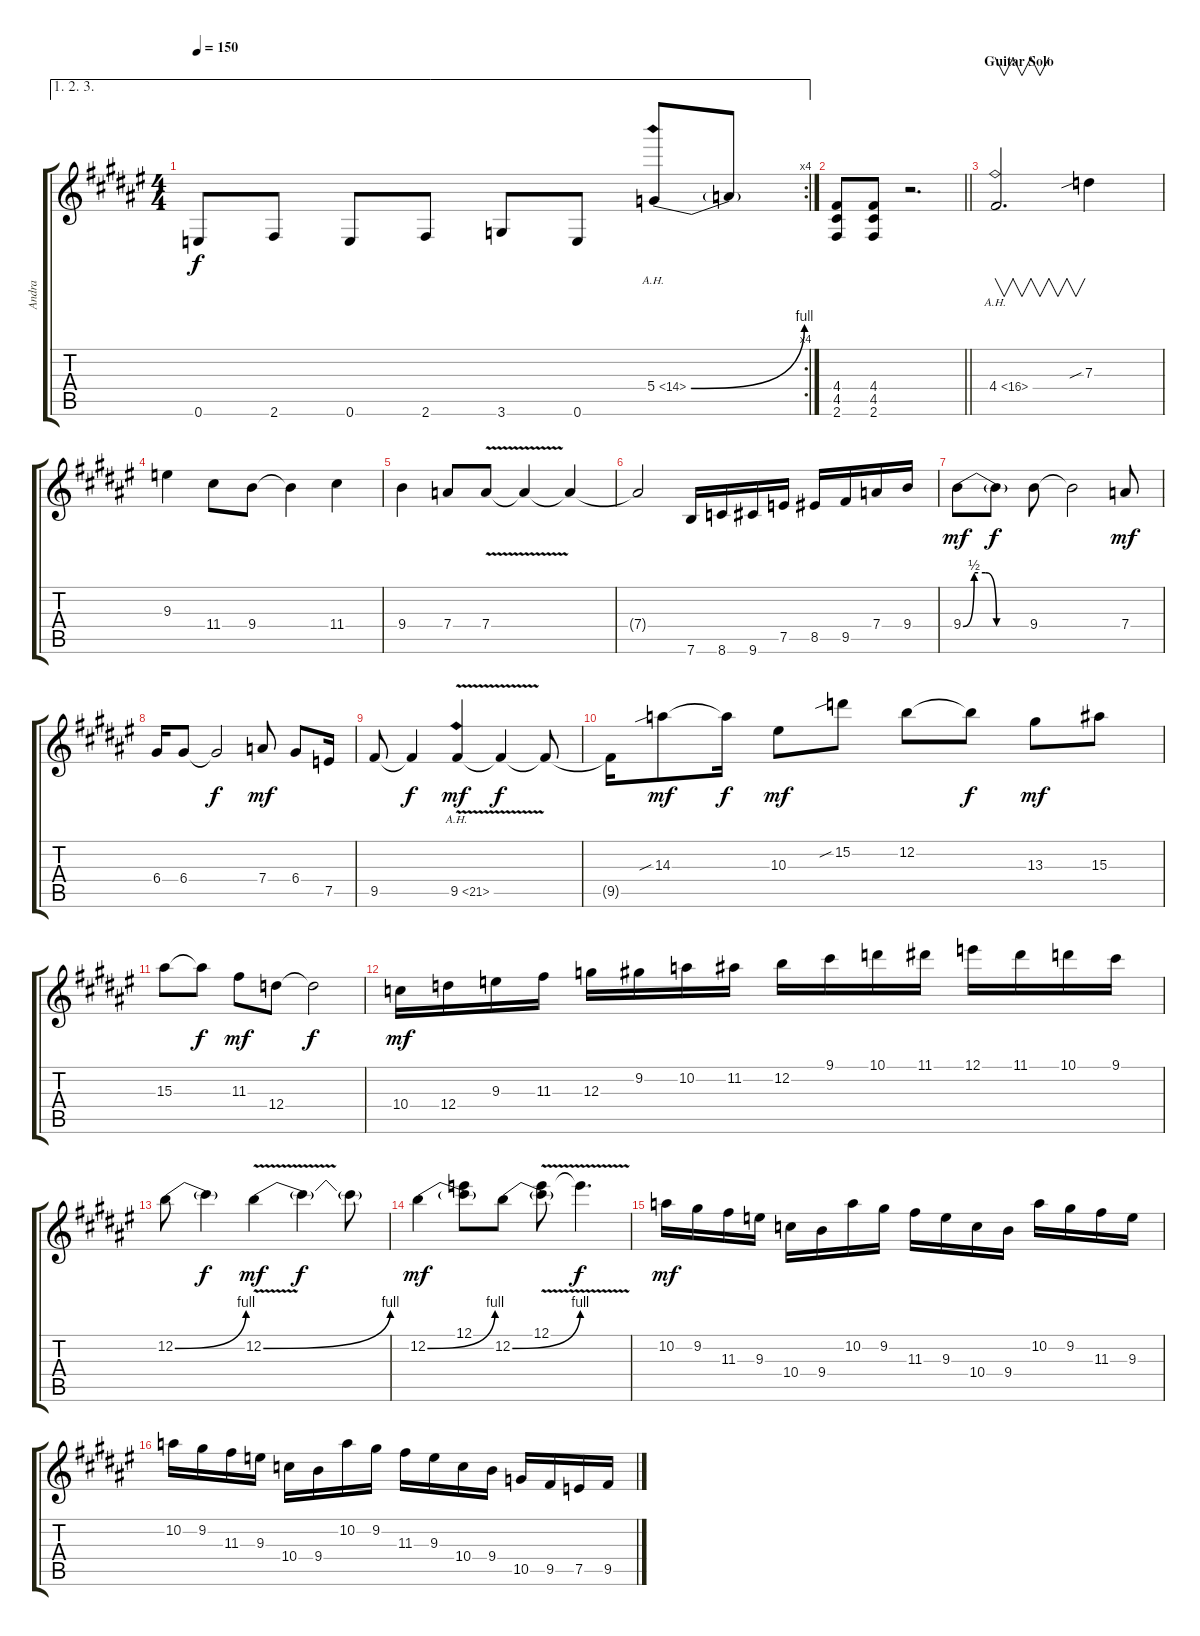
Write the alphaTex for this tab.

\track ("Andra" "Andra") {instrument distortionguitar}
\staff {score tabs}
\tuning (E4 B3 G3 D3 A2 E2) {hide}
\ae (1 2 3)
\rc 4
\ts (4 4)
\tempo 150
\clef g2
\ks f#
0.6.8{dy f} 2.6.8 0.6.8 2.6.8 3.6.8 0.6.8 5.4{be (bend 0 0 60 4) ah 9}.8 5.4{t}.8 |
\barLineRight lightlight
(4.4 4.5 2.6).8 (4.4 4.5 2.6).8 r.2{d} |
\section ("" "Guitar Solo")
4.4{ah 12}.2{v d volume 16} 7.3{sib}.4 |
9.3.4 11.4.8 9.4.8 9.4{t}.4 11.4.4 |
9.4.4 7.4.8 7.4{v}.8 7.4{t}.4 7.4{t}.4 |
7.4{t}.2 7.6.16 8.6.16 9.6.16 7.5.16 8.5.16 9.5.16 7.4.16 9.4.16 |
9.4{be (custom 0 0 10 2 20 2 30 0 60 0)}.8{dy mf} 9.4{t}.8{dy f} 9.4.8 9.4{t}.2 7.4.8{dy mf} |
6.4.16 6.4.8 6.4{t}.2{dy f} 7.4.8{dy mf} 6.4.8 7.5.16 |
9.5.8 9.5{t}.4{dy f} 9.5{ah 12 v}.4{dy mf} 9.5{t}.4{dy f} 9.5{t}.8 |
9.5{t}.16 14.3{sib}.8{dy mf} 14.3{t}.16{dy f} 10.3.8{dy mf} 15.2{sib}.8 12.2.8 12.2{t}.8{dy f} 13.3.8{dy mf} 15.3.8 |
15.3.8 15.3{t}.8{dy f} 11.3.8{dy mf} 12.4.8 12.4{t}.2{dy f} |
10.4.16{dy mf} 12.4.16 9.3.16 11.3.16 12.3.16 9.2.16 10.2.16 11.2.16 12.2.16 9.1.16 10.1.16 11.1.16 12.1.16 11.1.16 10.1.16 9.1.16 |
12.2{be (bend 0 0 60 4)}.8 12.2{t}.4{dy f} 12.2{be (bend 0 0 60 4) v}.4{dy mf} 12.2{t}.4{dy f} 12.2{t}.8 |
12.2{be (bend 0 0 60 4)}.4{dy mf} (12.1 12.2{t}).8 12.2{be (bend 0 0 60 4)}.8 (12.1{v} 12.2{t}).8 12.1{t}.4{d dy f} |
10.2.16{dy mf} 9.2.16 11.3.16 9.3.16 10.4.16 9.4.16 10.2.16 9.2.16 11.3.16 9.3.16 10.4.16 9.4.16 10.2.16 9.2.16 11.3.16 9.3.16 |
10.2.16 9.2.16 11.3.16 9.3.16 10.4.16 9.4.16 10.2.16 9.2.16 11.3.16 9.3.16 10.4.16 9.4.16 10.5.16 9.5.16 7.5.16 9.5.16
